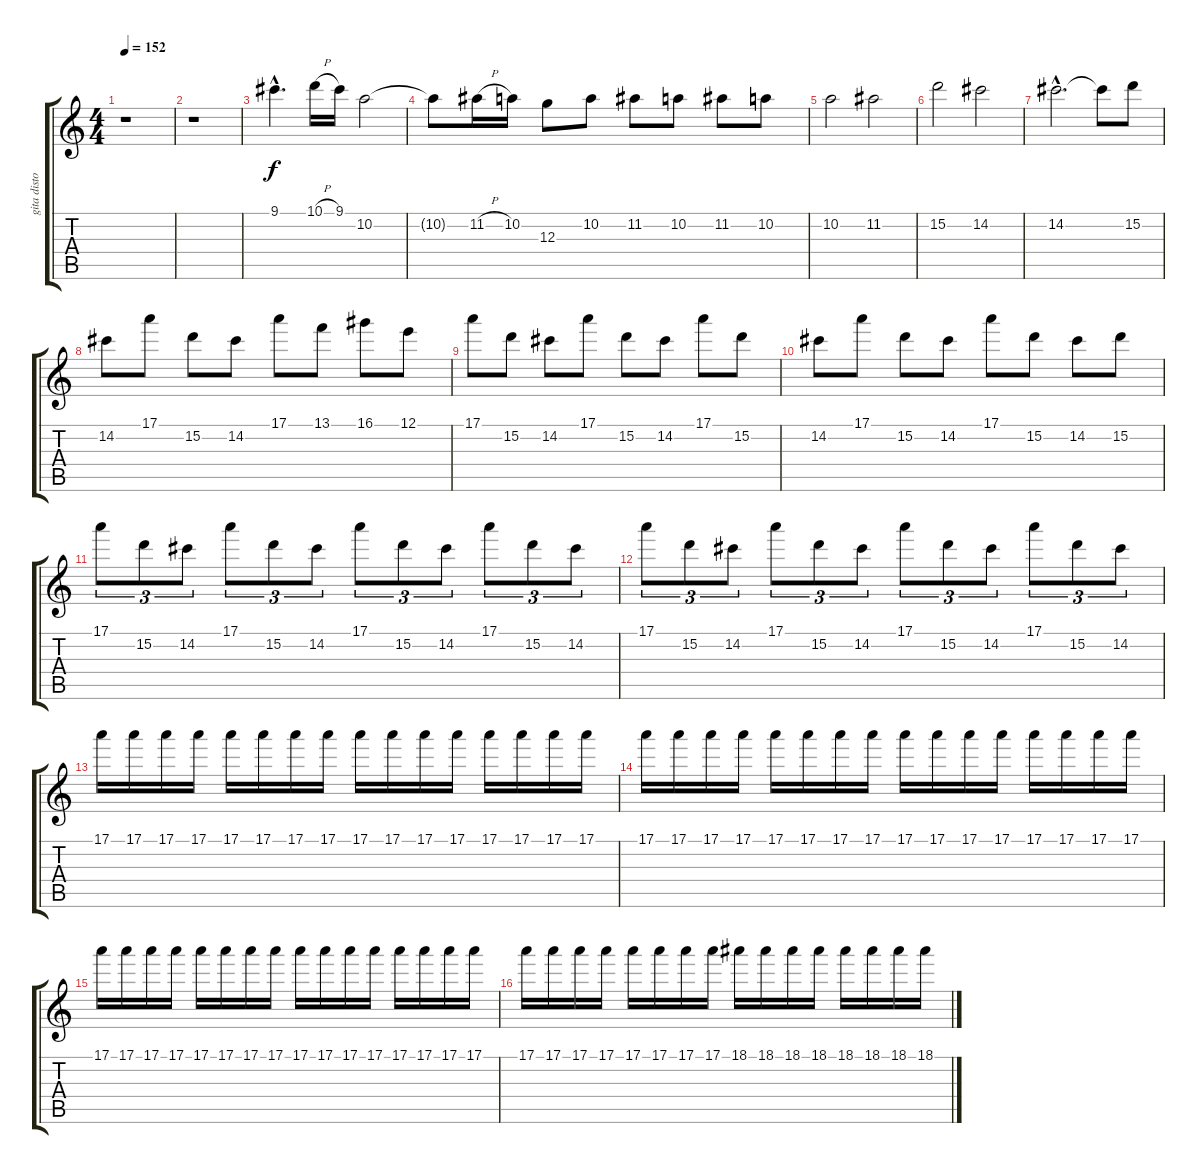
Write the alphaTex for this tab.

\track ("gita distortion" "gita disto") {instrument overdrivenguitar}
\staff {score tabs}
\tuning (E4 B3 G3 D3 A2 E2) {hide}
\ts (4 4)
\tempo 152
\clef g2
\ks c
r.1{dy f} |
r.1 |
9.1{hac}.4{d} 10.1{h}.16 9.1.16 10.2.2 |
10.2{t}.8 11.2{h}.16 10.2.16 12.3.8 10.2.8 11.2.8 10.2.8 11.2.8 10.2.8 |
10.2.2 11.2.2 |
15.2.2 14.2.2 |
14.2{hac}.2{d} 14.2{t}.8 15.2.8 |
14.2.8 17.1.8 15.2.8 14.2.8 17.1.8 13.1.8 16.1.8 12.1.8 |
17.1.8 15.2.8 14.2.8 17.1.8 15.2.8 14.2.8 17.1.8 15.2.8 |
14.2.8 17.1.8 15.2.8 14.2.8 17.1.8 15.2.8 14.2.8 15.2.8 |
17.1.8{tu (3 2)} 15.2.8{tu (3 2)} 14.2.8{tu (3 2)} 17.1.8{tu (3 2)} 15.2.8{tu (3 2)} 14.2.8{tu (3 2)} 17.1.8{tu (3 2)} 15.2.8{tu (3 2)} 14.2.8{tu (3 2)} 17.1.8{tu (3 2)} 15.2.8{tu (3 2)} 14.2.8{tu (3 2)} |
17.1.8{tu (3 2)} 15.2.8{tu (3 2)} 14.2.8{tu (3 2)} 17.1.8{tu (3 2)} 15.2.8{tu (3 2)} 14.2.8{tu (3 2)} 17.1.8{tu (3 2)} 15.2.8{tu (3 2)} 14.2.8{tu (3 2)} 17.1.8{tu (3 2)} 15.2.8{tu (3 2)} 14.2.8{tu (3 2)} |
17.1.16 17.1.16 17.1.16 17.1.16 17.1.16 17.1.16 17.1.16 17.1.16 17.1.16 17.1.16 17.1.16 17.1.16 17.1.16 17.1.16 17.1.16 17.1.16 |
17.1.16 17.1.16 17.1.16 17.1.16 17.1.16 17.1.16 17.1.16 17.1.16 17.1.16 17.1.16 17.1.16 17.1.16 17.1.16 17.1.16 17.1.16 17.1.16 |
17.1.16 17.1.16 17.1.16 17.1.16 17.1.16 17.1.16 17.1.16 17.1.16 17.1.16 17.1.16 17.1.16 17.1.16 17.1.16 17.1.16 17.1.16 17.1.16 |
17.1.16 17.1.16 17.1.16 17.1.16 17.1.16 17.1.16 17.1.16 17.1.16 18.1.16 18.1.16 18.1.16 18.1.16 18.1.16 18.1.16 18.1.16 18.1.16
